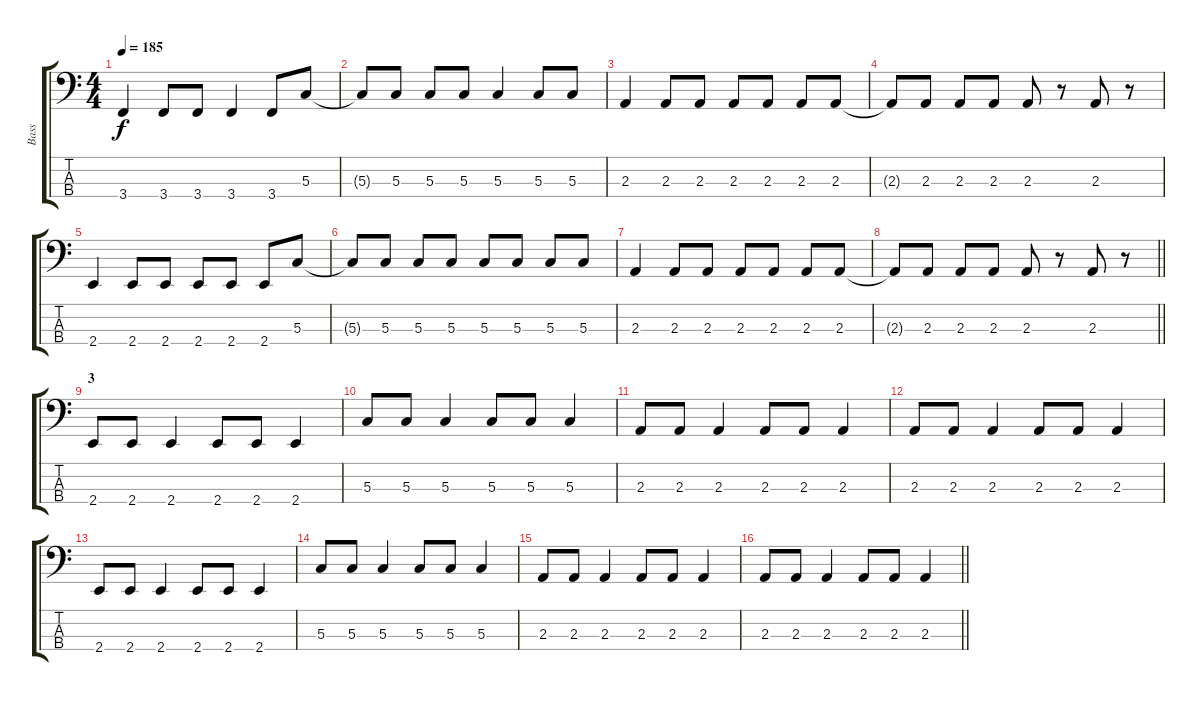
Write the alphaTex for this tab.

\track ("Bass" "Bass") {instrument electricbasspick}
\staff {score tabs}
\tuning (F2 C2 G1 D1) {hide}
\ts (4 4)
\section ("" "")
\tempo 185
\clef f4
\ks c
3.4.4{dy f} 3.4.8 3.4.8 3.4.4 3.4.8 5.3.8 |
5.3{t}.8 5.3.8 5.3.8 5.3.8 5.3.4 5.3.8 5.3.8 |
2.3.4 2.3.8 2.3.8 2.3.8 2.3.8 2.3.8 2.3.8 |
2.3{t}.8 2.3.8 2.3.8 2.3.8 2.3.8 r.8 2.3.8 r.8 |
2.4.4 2.4.8 2.4.8 2.4.8 2.4.8 2.4.8 5.3.8 |
5.3{t}.8 5.3.8 5.3.8 5.3.8 5.3.8 5.3.8 5.3.8 5.3.8 |
2.3.4 2.3.8 2.3.8 2.3.8 2.3.8 2.3.8 2.3.8 |
\barLineRight lightlight
2.3{t}.8 2.3.8 2.3.8 2.3.8 2.3.8 r.8 2.3.8 r.8 |
\section ("" "3")
2.4.8 2.4.8 2.4.4 2.4.8 2.4.8 2.4.4 |
5.3.8 5.3.8 5.3.4 5.3.8 5.3.8 5.3.4 |
2.3.8 2.3.8 2.3.4 2.3.8 2.3.8 2.3.4 |
2.3.8 2.3.8 2.3.4 2.3.8 2.3.8 2.3.4 |
2.4.8 2.4.8 2.4.4 2.4.8 2.4.8 2.4.4 |
5.3.8 5.3.8 5.3.4 5.3.8 5.3.8 5.3.4 |
2.3.8 2.3.8 2.3.4 2.3.8 2.3.8 2.3.4 |
\barLineRight lightlight
2.3.8 2.3.8 2.3.4 2.3.8 2.3.8 2.3.4
